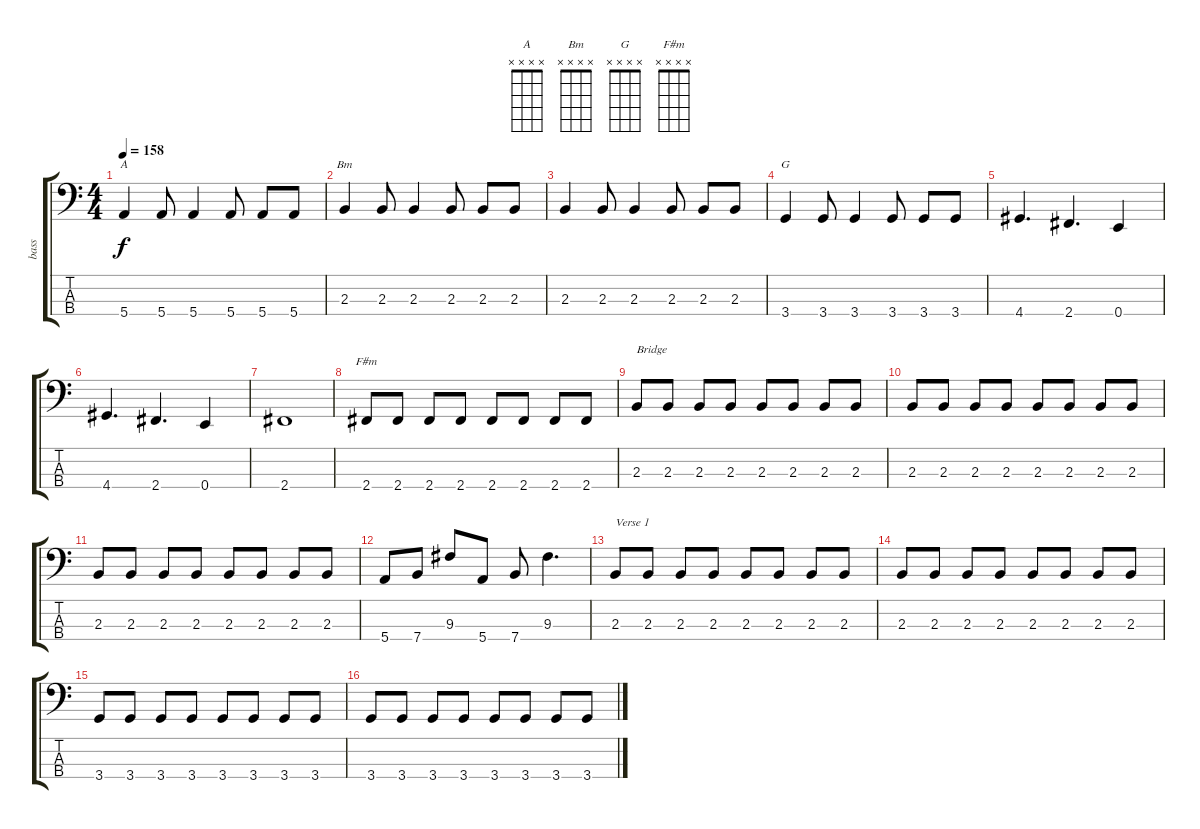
\track ("bass" "bass") {instrument electricbassfinger}
\staff {score tabs}
\tuning (G2 D2 A1 E1) {hide}
\chord ("A" x x x x)
\chord ("Bm" x x x x)
\chord ("G" x x x x)
\chord ("F#m" x x x x)
\ts (4 4)
\tempo 158
\clef f4
\ks c
5.4.4{ch "A" dy f} 5.4.8 5.4.4 5.4.8 5.4.8 5.4.8 |
2.3.4{ch "Bm"} 2.3.8 2.3.4 2.3.8 2.3.8 2.3.8 |
2.3.4 2.3.8 2.3.4 2.3.8 2.3.8 2.3.8 |
3.4.4{ch "G"} 3.4.8 3.4.4 3.4.8 3.4.8 3.4.8 |
4.4.4{d} 2.4.4{d} 0.4.4 |
4.4.4{d} 2.4.4{d} 0.4.4 |
2.4.1 |
2.4.8{ch "F#m"} 2.4.8 2.4.8 2.4.8 2.4.8 2.4.8 2.4.8 2.4.8 |
2.3.8{txt "Bridge"} 2.3.8 2.3.8 2.3.8 2.3.8 2.3.8 2.3.8 2.3.8 |
2.3.8 2.3.8 2.3.8 2.3.8 2.3.8 2.3.8 2.3.8 2.3.8 |
2.3.8 2.3.8 2.3.8 2.3.8 2.3.8 2.3.8 2.3.8 2.3.8 |
5.4.8 7.4.8 9.3.8 5.4.8 7.4.8 9.3.4{d} |
2.3.8{txt "Verse 1"} 2.3.8 2.3.8 2.3.8 2.3.8 2.3.8 2.3.8 2.3.8 |
2.3.8 2.3.8 2.3.8 2.3.8 2.3.8 2.3.8 2.3.8 2.3.8 |
3.4.8 3.4.8 3.4.8 3.4.8 3.4.8 3.4.8 3.4.8 3.4.8 |
3.4.8 3.4.8 3.4.8 3.4.8 3.4.8 3.4.8 3.4.8 3.4.8
